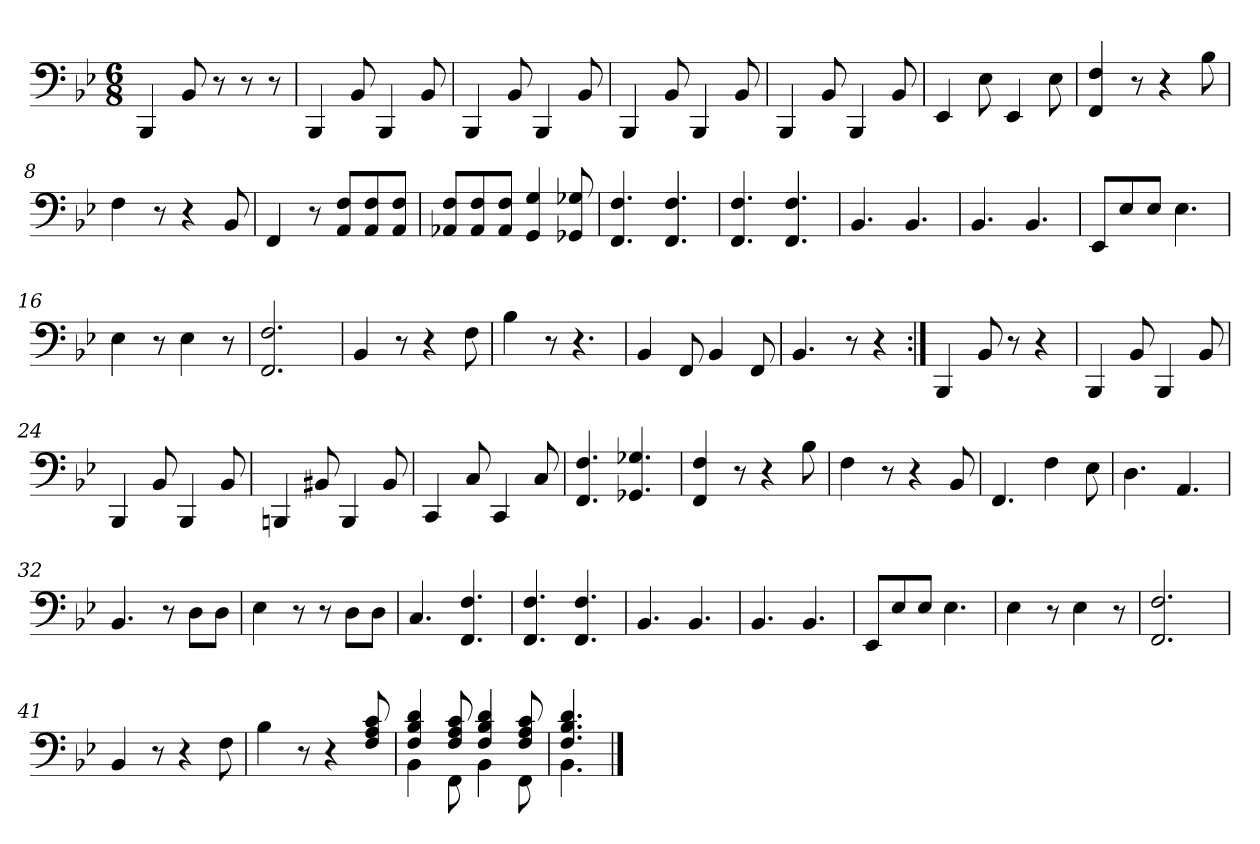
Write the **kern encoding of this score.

**kern
*part1
*staff1
*clefF4
*k[b-e-]
*M6/8
=1
4BBB-/
8BB-/
8r
8r
8r
=2
4BBB-/
8BB-/
4BBB-/
8BB-/
=3
4BBB-/
8BB-/
4BBB-/
8BB-/
=4
4BBB-/
8BB-/
4BBB-/
8BB-/
=5
4BBB-/
8BB-/
4BBB-/
8BB-/
=6
4EE-/
8E-\
4EE-/
8E-\
=7
4FF/ 4F/
8r
4r
8B-\
=8
4F\
8r
4r
8BB-/
=9
4FF/
8r
8AA/ 8F/L
8AA/ 8F/
8AA/ 8F/J
=10
8AA-X/ 8F/L
8AA-/ 8F/
8AA-/ 8F/J
4GG/ 4G/
8GG-X/ 8G-X/
=11
4.FF/ 4.F/
4.FF/ 4.F/
=12
4.FF/ 4.F/
4.FF/ 4.F/
=13
4.BB-/
4.BB-/
=14
4.BB-/
4.BB-/
=15
8EE-/L
8E-/
8E-/J
4.E-\
=16
4E-\
8r
4E-\
8r
=17
2.FF/ 2.F/
=18
4BB-/
8r
4r
8F\
=19
4B-\
8r
4.r
=20
4BB-/
8FF/
4BB-/
8FF/
=21
4.BB-/
8r
4r
=22:|!
4BBB-/
8BB-/
8r
4r
=23
4BBB-/
8BB-/
4BBB-/
8BB-/
=24
4BBB-/
8BB-/
4BBB-/
8BB-/
=25
4BBBn/
8BB#X/
4BBB/
8BB#/
=26
4CC/
8C/
4CC/
8C/
=27
4.FF/ 4.F/
4.GG-X/ 4.G-X/
=28
4FF/ 4F/
8r
4r
8B-\
=29
4F\
8r
4r
8BB-/
=30
4.FF/
4F\
8E-\
=31
4.D\
4.AA/
=32
4.BB-/
8r
8D\L
8D\J
=33
4E-\
8r
8r
8D\L
8D\J
=34
4.C/
4.FF/ 4.F/
=35
4.FF/ 4.F/
4.FF/ 4.F/
=36
4.BB-/
4.BB-/
=37
4.BB-/
4.BB-/
=38
8EE-/L
8E-/
8E-/J
4.E-\
=39
4E-\
8r
4E-\
8r
=40
2.FF/ 2.F/
=41
4BB-/
8r
4r
8F\
=42
4B-\
8r
4r
8F/ 8A/ 8c/
=43
*^
4F/ 4B-/ 4d/	4BB-\
8F/ 8A/ 8c/	8FF\
4F/ 4B-/ 4d/	4BB-\
8F/ 8A/ 8c/	8FF\
=44	=44
4.F/ 4.B-/ 4.d/	4.BB-\
*v	*v
==
*-
